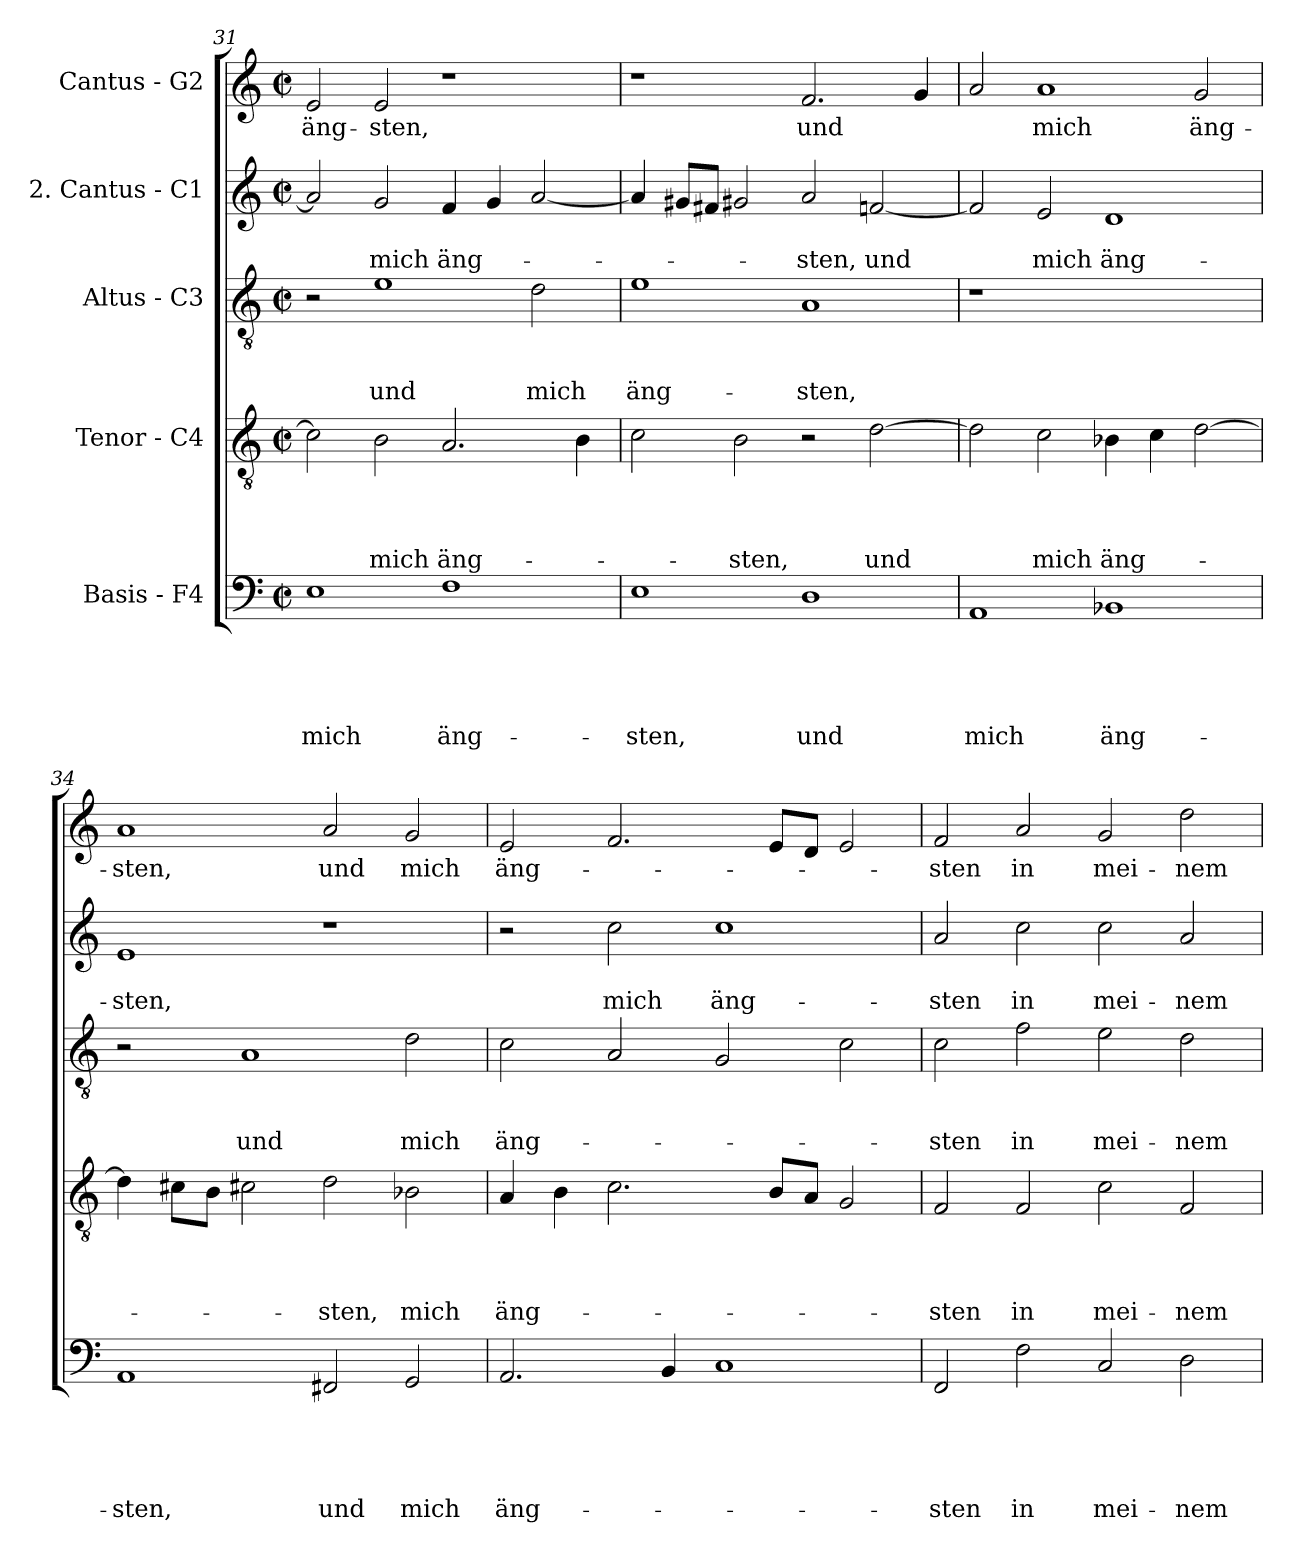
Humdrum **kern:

**kern	**text	**text	**text	**text	**text	**kern	**text	**text	**text	**text	**kern	**text	**text	**text	**kern	**text	**text	**kern	**text
*part5	*part5	*part5	*part5	*part5	*part5	*part4	*part4	*part4	*part4	*part4	*part3	*part3	*part3	*part3	*part2	*part2	*part2	*part1	*part1
*staff5	*staff5	*staff5	*staff5	*staff5	*staff5	*staff4	*staff4	*staff4	*staff4	*staff4	*staff3	*staff3	*staff3	*staff3	*staff2	*staff2	*staff2	*staff1	*staff1
*I"Basis - F4	*	*	*	*	*	*I"Tenor - C4	*	*	*	*	*I"Altus - C3	*	*	*	*I"2. Cantus - C1	*	*	*I"Cantus - G2	*
*clefF4	*	*	*	*	*	*clefGv2	*	*	*	*	*clefGv2	*	*	*	*clefG2	*	*	*clefG2	*
*k[]	*	*	*	*	*	*k[]	*	*	*	*	*k[]	*	*	*	*k[]	*	*	*k[]	*
*C:	*	*	*	*	*	*C:	*	*	*	*	*C:	*	*	*	*C:	*	*	*C:	*
*M2/2	*	*	*	*	*	*M2/2	*	*	*	*	*M2/2	*	*	*	*M2/2	*	*	*M2/2	*
*met(c|)	*	*	*	*	*	*met(c|)	*	*	*	*	*met(c|)	*	*	*	*met(c|)	*	*	*met(c|)	*
=31	=31	=31	=31	=31	=31	=31	=31	=31	=31	=31	=31	=31	=31	=31	=31	=31	=31	=31	=31
!	!	!	!	!	!LO:LY:b	!	!	!	!	!	!	!	!	!	!	!	!	!	!LO:LY:b
1E	.	.	.	.	mich	2c\]	.	.	.	.	2r	.	.	.	2a/]	.	.	2e/	äng-
!	!	!	!	!	!	!	!	!	!	!LO:LY:b	!	!	!	!LO:LY:b	!	!	!LO:LY:b	!	!LO:LY:b
.	.	.	.	.	.	2B\	.	.	.	mich	1e	.	.	und	2g/	.	mich	2e/	-sten,
!	!	!	!	!	!LO:LY:b	!	!	!	!	!LO:LY:b	!	!	!	!	!	!	!LO:LY:b	!	!
1F	.	.	.	.	äng-	2.A/	.	.	.	äng-	.	.	.	.	4f/	.	äng-	1r	.
.	.	.	.	.	.	.	.	.	.	.	.	.	.	.	4g/	.	.	.	.
!	!	!	!	!	!	!	!	!	!	!	!	!	!	!LO:LY:b	!	!	!	!	!
.	.	.	.	.	.	.	.	.	.	.	2d\	.	.	mich	[2a/	.	.	.	.
.	.	.	.	.	.	4B\	.	.	.	.	.	.	.	.	.	.	.	.	.
=32	=32	=32	=32	=32	=32	=32	=32	=32	=32	=32	=32	=32	=32	=32	=32	=32	=32	=32	=32
!	!	!	!	!	!LO:LY:b	!	!	!	!	!	!	!	!	!LO:LY:b	!	!	!	!	!
1E	.	.	.	.	-sten,	2c\	.	.	.	.	1e	.	.	äng-	4a/]	.	.	1r	.
.	.	.	.	.	.	.	.	.	.	.	.	.	.	.	8g#/L	.	.	.	.
.	.	.	.	.	.	.	.	.	.	.	.	.	.	.	8f#/J	.	.	.	.
!	!	!	!	!	!	!	!	!	!	!LO:LY:b	!	!	!	!	!	!	!	!	!
.	.	.	.	.	.	2B\	.	.	.	-sten,	.	.	.	.	2g#X/	.	.	.	.
!	!	!	!	!	!LO:LY:b	!	!	!	!	!	!	!	!	!LO:LY:b	!	!	!LO:LY:b	!	!LO:LY:b
1D	.	.	.	.	und	2r	.	.	.	.	1A	.	.	-sten,	2a/	.	-sten,	2.f/	und
!	!	!	!	!	!	!	!	!	!	!LO:LY:b	!	!	!	!	!	!	!LO:LY:b	!	!
.	.	.	.	.	.	[2d\	.	.	.	und	.	.	.	.	[2fn/	.	und	.	.
.	.	.	.	.	.	.	.	.	.	.	.	.	.	.	.	.	.	4g/	.
!!LO:LB:g=z
=33	=33	=33	=33	=33	=33	=33	=33	=33	=33	=33	=33	=33	=33	=33	=33	=33	=33	=33	=33
!	!	!	!	!	!LO:LY:b	!	!	!	!	!	!	!	!	!	!	!	!	!	!
1AA	.	.	.	.	mich	2d\]	.	.	.	.	1r	.	.	.	2f/]	.	.	2a/	.
!	!	!	!	!	!	!	!	!	!	!LO:LY:b	!	!	!	!	!	!	!LO:LY:b	!	!LO:LY:b
.	.	.	.	.	.	2c\	.	.	.	mich	.	.	.	.	2e/	.	mich	1a	mich
!	!	!	!	!	!LO:LY:b	!	!	!	!	!LO:LY:b	!	!	!	!	!	!	!LO:LY:b	!	!
1BB-X	.	.	.	.	äng-	4B-X\	.	.	.	äng-	1ryy	.	.	.	1d	.	äng-	.	.
.	.	.	.	.	.	4c\	.	.	.	.	.	.	.	.	.	.	.	.	.
!	!	!	!	!	!	!	!	!	!	!	!	!	!	!	!	!	!	!	!LO:LY:b
.	.	.	.	.	.	[2d\	.	.	.	.	.	.	.	.	.	.	.	2g/	äng-
=34	=34	=34	=34	=34	=34	=34	=34	=34	=34	=34	=34	=34	=34	=34	=34	=34	=34	=34	=34
!	!	!	!	!	!LO:LY:b	!	!	!	!	!	!	!	!	!	!	!	!LO:LY:b	!	!LO:LY:b
1AA	.	.	.	.	-sten,	4d\]	.	.	.	.	2r	.	.	.	1e	.	-sten,	1a	-sten,
.	.	.	.	.	.	8c#\L	.	.	.	.	.	.	.	.	.	.	.	.	.
.	.	.	.	.	.	8B\J	.	.	.	.	.	.	.	.	.	.	.	.	.
!	!	!	!	!	!	!	!	!	!	!	!	!	!	!LO:LY:b	!	!	!	!	!
.	.	.	.	.	.	2c#X\	.	.	.	.	1A	.	.	und	.	.	.	.	.
!	!	!	!	!	!LO:LY:b	!	!	!	!	!LO:LY:b	!	!	!	!	!	!	!	!	!LO:LY:b
2FF#X/	.	.	.	.	und	2d\	.	.	.	-sten,	.	.	.	.	1r	.	.	2a/	und
!	!	!	!	!	!LO:LY:b	!	!	!	!	!LO:LY:b	!	!	!	!LO:LY:b	!	!	!	!	!LO:LY:b
2GG/	.	.	.	.	mich	2B-X\	.	.	.	mich	2d\	.	.	mich	.	.	.	2g/	mich
=35	=35	=35	=35	=35	=35	=35	=35	=35	=35	=35	=35	=35	=35	=35	=35	=35	=35	=35	=35
!	!	!	!	!	!LO:LY:b	!	!	!	!	!LO:LY:b	!	!	!	!LO:LY:b	!	!	!	!	!LO:LY:b
2.AA/	.	.	.	.	äng-	4A/	.	.	.	äng-	2c\	.	.	äng-	2r	.	.	2e/	äng-
.	.	.	.	.	.	4B\	.	.	.	.	.	.	.	.	.	.	.	.	.
!	!	!	!	!	!	!	!	!	!	!	!	!	!	!	!	!	!LO:LY:b	!	!
.	.	.	.	.	.	2.c\	.	.	.	.	2A/	.	.	.	2cc\	.	mich	2.f/	.
4BB/	.	.	.	.	.	.	.	.	.	.	.	.	.	.	.	.	.	.	.
!	!	!	!	!	!	!	!	!	!	!	!	!	!	!	!	!	!LO:LY:b	!	!
1C	.	.	.	.	.	.	.	.	.	.	2G/	.	.	.	1cc	.	äng-	.	.
.	.	.	.	.	.	8B/L	.	.	.	.	.	.	.	.	.	.	.	8e/L	.
.	.	.	.	.	.	8A/J	.	.	.	.	.	.	.	.	.	.	.	8d/J	.
.	.	.	.	.	.	2G/	.	.	.	.	2c\	.	.	.	.	.	.	2e/	.
=36	=36	=36	=36	=36	=36	=36	=36	=36	=36	=36	=36	=36	=36	=36	=36	=36	=36	=36	=36
!	!	!	!	!	!LO:LY:b	!	!	!	!	!LO:LY:b	!	!	!	!LO:LY:b	!	!	!LO:LY:b	!	!LO:LY:b
2FF/	.	.	.	.	-sten	2F/	.	.	.	-sten	2c\	.	.	-sten	2a/	.	-sten	2f/	-sten
!	!	!	!	!	!LO:LY:b	!	!	!	!	!LO:LY:b	!	!	!	!LO:LY:b	!	!	!LO:LY:b	!	!LO:LY:b
2F\	.	.	.	.	in	2F/	.	.	.	in	2f\	.	.	in	2cc\	.	in	2a/	in
!	!	!	!	!	!LO:LY:b	!	!	!	!	!LO:LY:b	!	!	!	!LO:LY:b	!	!	!LO:LY:b	!	!LO:LY:b
2C/	.	.	.	.	mei-	2c\	.	.	.	mei-	2e\	.	.	mei-	2cc\	.	mei-	2g/	mei-
!	!	!	!	!	!LO:LY:b	!	!	!	!	!LO:LY:b	!	!	!	!LO:LY:b	!	!	!LO:LY:b	!	!LO:LY:b
2D\	.	.	.	.	-nem	2F/	.	.	.	-nem	2d\	.	.	-nem	2a/	.	-nem	2dd\	-nem
=	=	=	=	=	=	=	=	=	=	=	=	=	=	=	=	=	=	=	=
*-	*-	*-	*-	*-	*-	*-	*-	*-	*-	*-	*-	*-	*-	*-	*-	*-	*-	*-	*-
